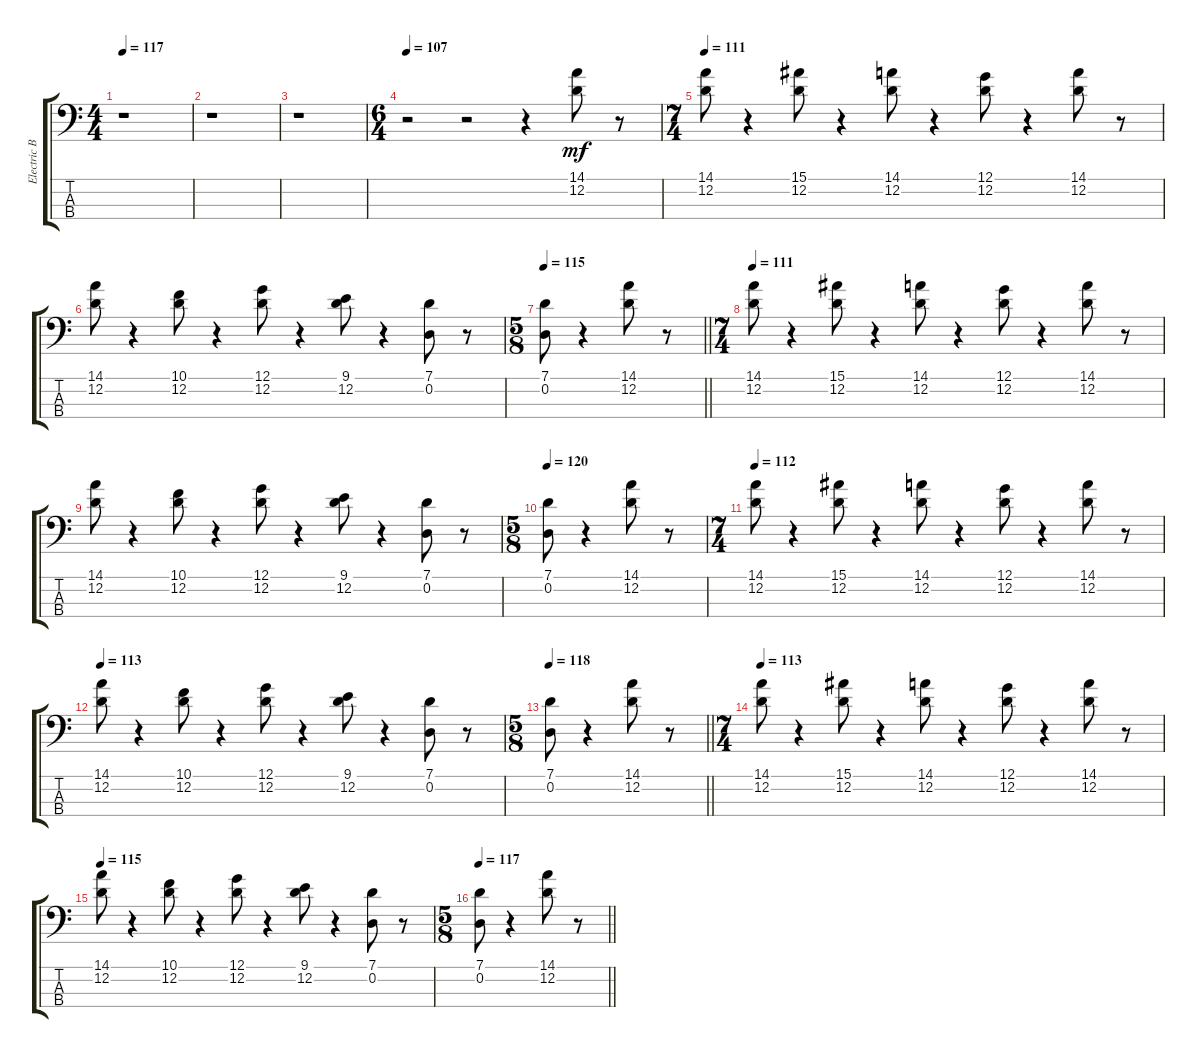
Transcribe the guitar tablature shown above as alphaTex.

\track ("Electric Bass" "Electric B") {instrument electricbassfinger}
\staff {score tabs}
\tuning (G2 D2 A1 D1) {hide}
\ts (4 4)
\tempo 117
\clef f4
\ks c
r.1{dy mf} |
r.1 |
r.1 |
\ts (6 4)
\tempo 107
r.2 r.2 r.4 (14.1 12.2).8 r.8 |
\ts (7 4)
\section ("" "")
\tempo 111
(14.1 12.2).8 r.4 (15.1 12.2).8 r.4 (14.1 12.2).8 r.4 (12.1 12.2).8 r.4 (14.1 12.2).8 r.8 |
(14.1 12.2).8 r.4 (10.1 12.2).8 r.4 (12.1 12.2).8 r.4 (9.1 12.2).8 r.4 (7.1 0.2).8 r.8 |
\ts (5 8)
\tempo 115
\barLineRight lightlight
(7.1 0.2).8 r.4 (14.1 12.2).8 r.8 |
\ts (7 4)
\tempo 111
(14.1 12.2).8 r.4 (15.1 12.2).8 r.4 (14.1 12.2).8 r.4 (12.1 12.2).8 r.4 (14.1 12.2).8 r.8 |
(14.1 12.2).8 r.4 (10.1 12.2).8 r.4 (12.1 12.2).8 r.4 (9.1 12.2).8 r.4 (7.1 0.2).8 r.8 |
\ts (5 8)
\tempo 120
(7.1 0.2).8 r.4 (14.1 12.2).8 r.8 |
\ts (7 4)
\tempo 112
(14.1 12.2).8 r.4 (15.1 12.2).8 r.4 (14.1 12.2).8 r.4 (12.1 12.2).8 r.4 (14.1 12.2).8 r.8 |
\tempo 113
(14.1 12.2).8 r.4 (10.1 12.2).8 r.4 (12.1 12.2).8 r.4 (9.1 12.2).8 r.4 (7.1 0.2).8 r.8 |
\ts (5 8)
\tempo 118
\barLineRight lightlight
(7.1 0.2).8 r.4 (14.1 12.2).8 r.8 |
\ts (7 4)
\tempo 113
(14.1 12.2).8 r.4 (15.1 12.2).8 r.4 (14.1 12.2).8 r.4 (12.1 12.2).8 r.4 (14.1 12.2).8 r.8 |
\tempo 115
(14.1 12.2).8 r.4 (10.1 12.2).8 r.4 (12.1 12.2).8 r.4 (9.1 12.2).8 r.4 (7.1 0.2).8 r.8 |
\ts (5 8)
\tempo 117
\barLineRight lightlight
(7.1 0.2).8 r.4 (14.1 12.2).8 r.8
